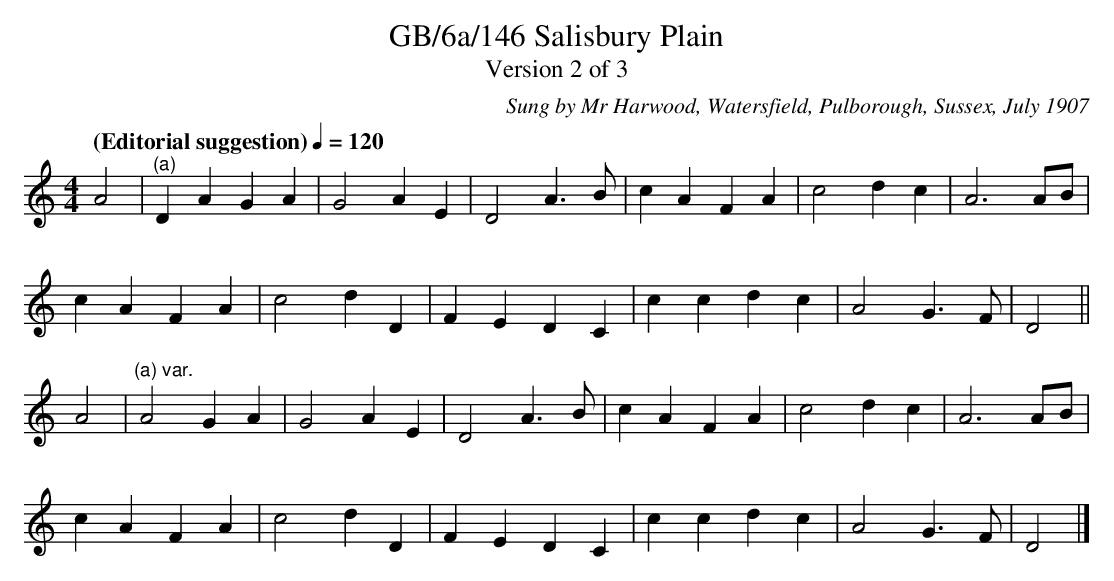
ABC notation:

X:1
T:GB/6a/146 Salisbury Plain
T:Version 2 of 3
C:Sung by Mr Harwood, Watersfield, Pulborough, Sussex, July 1907
M:4/4
L:1/4
Q:"(Editorial suggestion)" 1/4=120
K:Ddor
A2 |"^(a)" D A G A | G2 A E | D2 A3/2 B/ | c A F A | c2 d c | A3 A/B/ |
c A F A | c2 d D | F E D C | c c d c | A2 G3/2 F/ | D2 ||
A2 |"^(a) var." A2 G A | G2 A E | D2 A3/2 B/ | c A F A | c2 d c | A3 A/B/ |
c A F A | c2 d D | F E D C | c c d c | A2 G3/2 F/ | D2 |]
